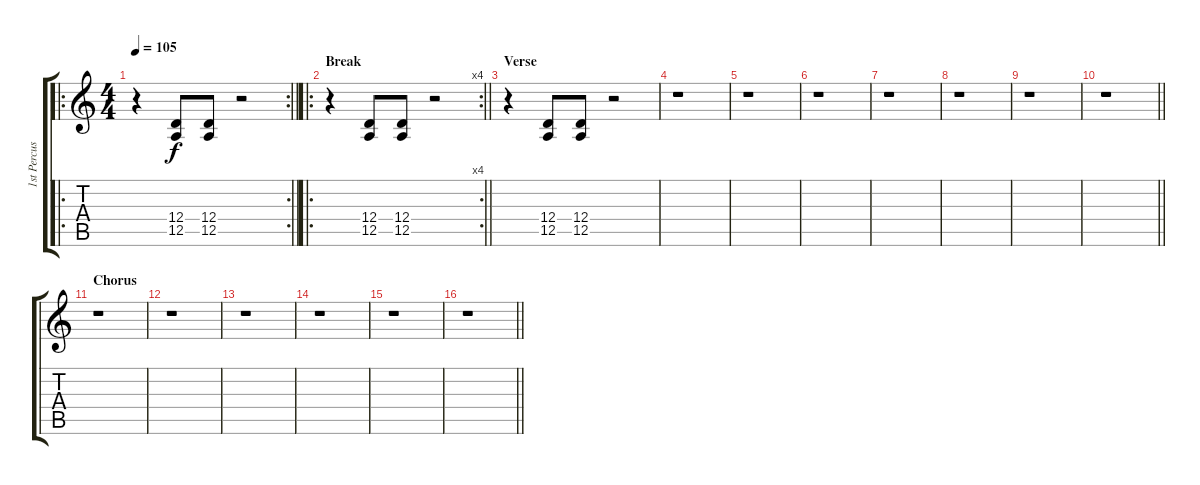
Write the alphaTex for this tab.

\track ("1st Percussion" "1st Percus") {instrument melodictom}
\staff {score tabs}
\tuning (E4 B3 G3 D3 A2 E2) {hide}
\ro
\rc 2
\ts (4 4)
\tempo 105
\clef g2
\barLineRight lightlight
\ks c
r.4{dy f instrument melodictom} (12.4 12.5).8 (12.4 12.5).8 r.2 |
\ro
\rc 4
\section ("" "Break")
\barLineRight lightlight
r.4 (12.4 12.5).8 (12.4 12.5).8 r.2 |
\section ("" "Verse")
r.4 (12.4 12.5).8 (12.4 12.5).8 r.2 |
r.1 |
r.1 |
r.1 |
r.1 |
r.1 |
r.1 |
\barLineRight lightlight
r.1 |
\section ("" "Chorus")
r.1 |
r.1 |
r.1 |
r.1 |
r.1 |
\barLineRight lightlight
r.1
